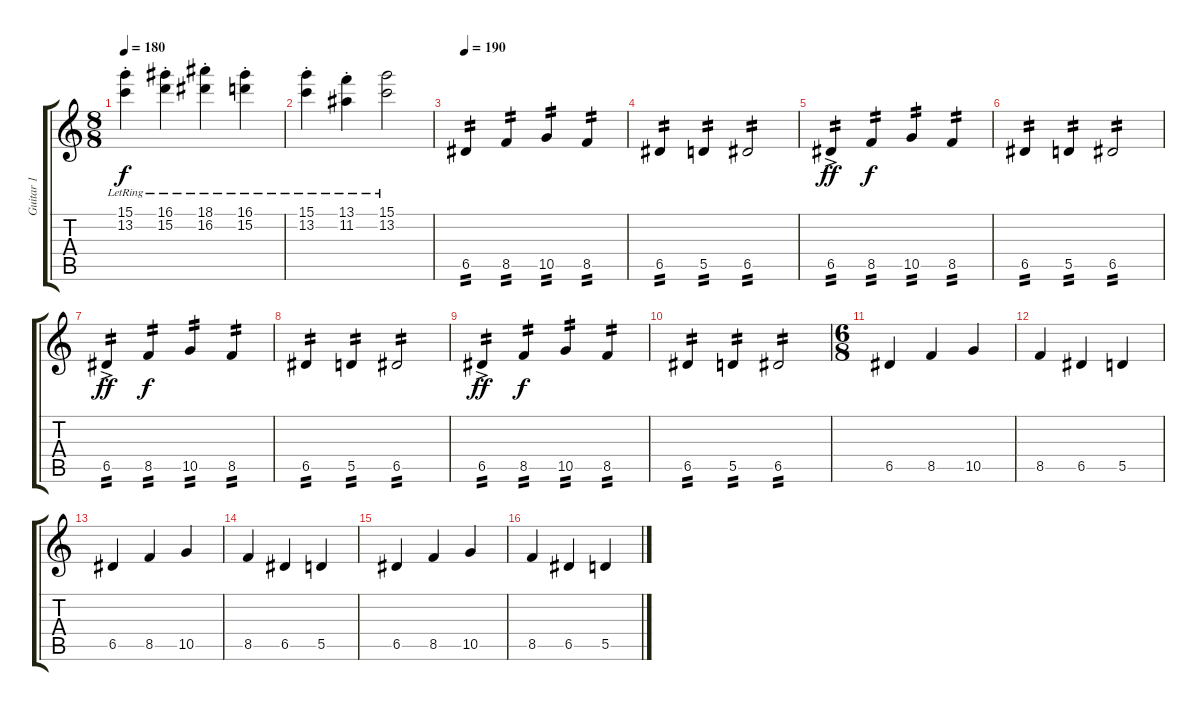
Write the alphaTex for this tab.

\track ("Guitar 1" "Guitar 1") {instrument overdrivenguitar}
\staff {score tabs}
\tuning (E4 B3 G3 D3 A2 E2) {hide}
\ts (8 8)
\tempo 180
\clef g2
\ks c
(15.1{st lr} 13.2{st lr}).4{dy f} (16.1{st lr} 15.2{st lr}).4 (18.1{st lr} 16.2{st lr}).4 (16.1{st lr} 15.2{st lr}).4 |
(15.1{st lr} 13.2{st lr}).4 (13.1{st lr} 11.2{st lr}).4 (15.1{lr} 13.2{lr}).2 |
\tempo 190
6.5.4{tp 2 instrument overdrivenguitar} 8.5.4{tp 2} 10.5.4{tp 2} 8.5.4{tp 2} |
6.5.4{tp 2} 5.5.4{tp 2} 6.5.2{tp 2} |
6.5{ac}.4{tp 2 dy ff} 8.5.4{tp 2 dy f} 10.5.4{tp 2} 8.5.4{tp 2} |
6.5.4{tp 2} 5.5.4{tp 2} 6.5.2{tp 2} |
6.5{ac}.4{tp 2 dy ff} 8.5.4{tp 2 dy f} 10.5.4{tp 2} 8.5.4{tp 2} |
6.5.4{tp 2} 5.5.4{tp 2} 6.5.2{tp 2} |
6.5{ac}.4{tp 2 dy ff} 8.5.4{tp 2 dy f} 10.5.4{tp 2} 8.5.4{tp 2} |
6.5.4{tp 2} 5.5.4{tp 2} 6.5.2{tp 2} |
\ts (6 8)
6.5.4 8.5.4 10.5.4 |
8.5.4 6.5.4 5.5.4 |
6.5.4 8.5.4 10.5.4 |
8.5.4 6.5.4 5.5.4 |
6.5.4 8.5.4 10.5.4 |
8.5.4 6.5.4 5.5.4
